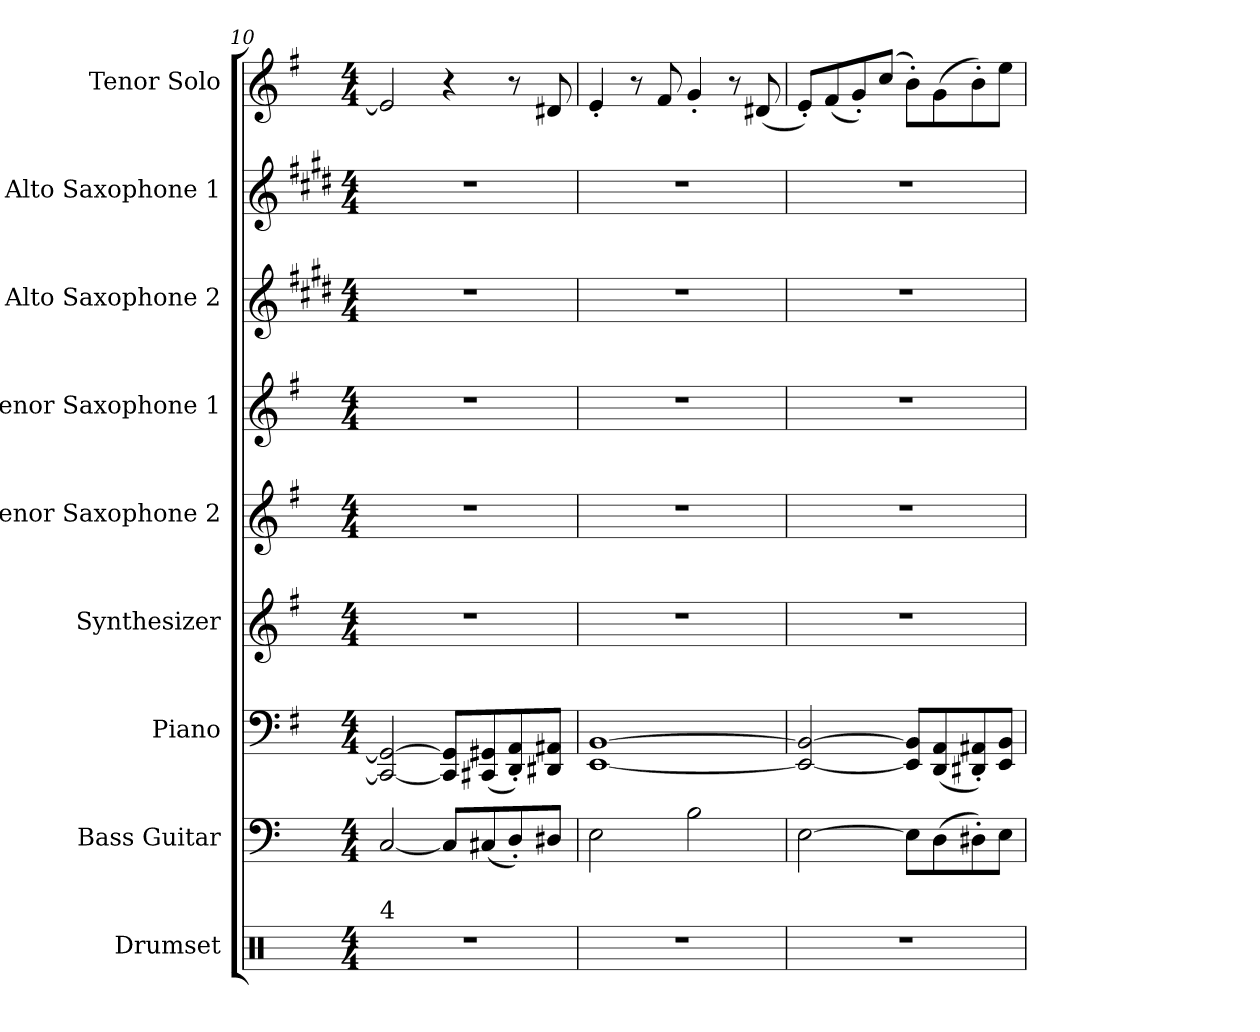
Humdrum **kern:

**kern	**kern	**kern	**kern	**kern	**kern	**kern	**kern	**kern
*part9	*part8	*part7	*part6	*part5	*part4	*part3	*part2	*part1
*staff9	*staff8	*staff7	*staff6	*staff5	*staff4	*staff3	*staff2	*staff1
*I"Drumset	*I"Bass Guitar	*I"Piano	*I"Synthesizer	*I"Tenor Saxophone 2	*I"Tenor Saxophone 1	*I"Alto Saxophone 2	*I"Alto Saxophone 1	*I"Tenor Solo
*I'Drs.	*I'B. Guit.	*I'Pno.	*I'Synth.	*I'T. Sax. 2	*I'T. Sax. 1	*I'A. Sax. 2	*I'A. Sax. 1	*I'Solo
*clefX	*clefF4	*clefF4	*clefG2	*clefG2	*clefG2	*clefG2	*clefG2	*clefG2
*	*ITrd7c12	*	*	*ITrd8c14	*ITrd8c14	*ITrd5c9	*ITrd5c9	*ITrd8c14
*k[]	*k[]	*k[f#]	*k[f#]	*k[f#]	*k[f#]	*k[f#]	*k[f#]	*k[f#]
*M4/4	*M4/4	*M4/4	*M4/4	*M4/4	*M4/4	*M4/4	*M4/4	*M4/4
=10	=10	=10	=10	=10	=10	=10	=10	=10
!LO:TX:a:t=4	!	!	!	!	!	!	!	!
1r	[2CC/	2CC/_ 2GG/_	1r	1r	1r	1r	1r	2E/]
.	8CC/L]	8CC/] 8GG/]L	.	.	.	.	.	4r
.	(8CC#X/	(8CC#X/ 8GG#X/	.	.	.	.	.	.
.	8DD'/)	8DD/' 8AA/')	.	.	.	.	.	8r
.	8DD#X/J	8DD#X/ 8AA#X/J	.	.	.	.	.	8D#X/
=11	=11	=11	=11	=11	=11	=11	=11	=11
1r	2EE\	[1EE [1BB	1r	1r	1r	1r	1r	4E'/
.	.	.	.	.	.	.	.	8r
.	.	.	.	.	.	.	.	8F#/
.	2BB\	.	.	.	.	.	.	4G'/
.	.	.	.	.	.	.	.	8r
.	.	.	.	.	.	.	.	(8D#X/
=12	=12	=12	=12	=12	=12	=12	=12	=12
1r	[2EE\	2EE/_ 2BB/_	1r	1r	1r	1r	1r	8E'/L)
.	.	.	.	.	.	.	.	(8F#/
.	.	.	.	.	.	.	.	8G'/)
.	.	.	.	.	.	.	.	(8c/J
.	8EE\L]	8EE/] 8BB/]L	.	.	.	.	.	8B'\L)
.	(8DD\	(8DD/ 8AA/	.	.	.	.	.	(8G\
.	8DD#X'\)	8DD#X/' 8AA#X/')	.	.	.	.	.	8B'\)
.	8EE\J	8EE/ 8BB/J	.	.	.	.	.	8e\J
=	=	=	=	=	=	=	=	=
*-	*-	*-	*-	*-	*-	*-	*-	*-
